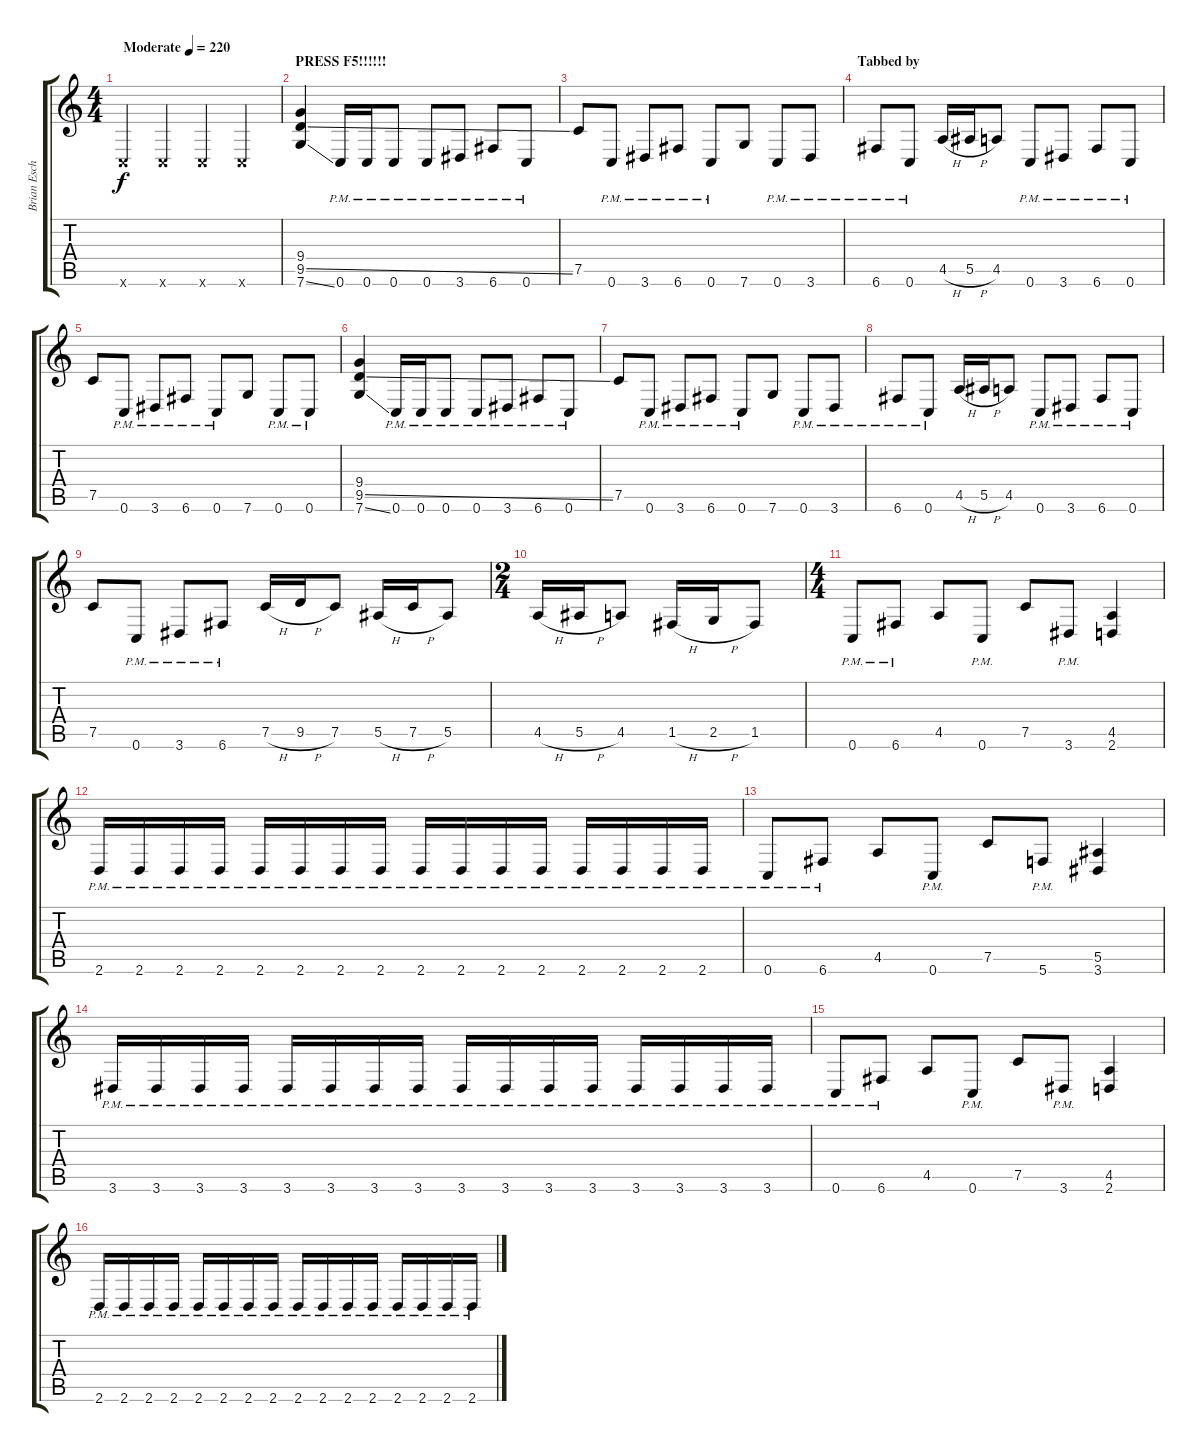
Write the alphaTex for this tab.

\track ("Brian Eschbach (Right)" "Brian Esch") {instrument overdrivenguitar}
\staff {score tabs}
\tuning (C4 G3 Eb3 Bb2 F2 C2) {hide}
\ts (4 4)
\tempo (220 "Moderate")
\clef g2
\ks c
0.6{x}.4{dy f instrument overdrivenguitar} 0.6{x}.4 0.6{x}.4 0.6{x}.4 |
\section ("" "PRESS F5!!!!!!")
(9.4 9.5{ss} 7.6{ss}).4 0.6{pm}.16 0.6{pm}.16 0.6{pm}.8 0.6{pm}.8 3.6{pm}.8 6.6{pm}.8 0.6{pm}.8 |
7.5.8 0.6{pm}.8 3.6{pm}.8 6.6{pm}.8 0.6{pm}.8 7.6.8 0.6{pm}.8 3.6{pm}.8 |
\section ("" "Tabbed by")
6.6{pm}.8 0.6{pm}.8 4.5{h}.16 5.5{h}.16 4.5.8 0.6{pm}.8 3.6{pm}.8 6.6{pm}.8 0.6{pm}.8 |
7.5.8 0.6{pm}.8 3.6{pm}.8 6.6{pm}.8 0.6{pm}.8 7.6.8 0.6{pm}.8 0.6{pm}.8 |
(9.4 9.5{ss} 7.6{ss}).4 0.6{pm}.16 0.6{pm}.16 0.6{pm}.8 0.6{pm}.8 3.6{pm}.8 6.6{pm}.8 0.6{pm}.8 |
7.5.8 0.6{pm}.8 3.6{pm}.8 6.6{pm}.8 0.6{pm}.8 7.6.8 0.6{pm}.8 3.6{pm}.8 |
6.6{pm}.8 0.6{pm}.8 4.5{h}.16 5.5{h}.16 4.5.8 0.6{pm}.8 3.6{pm}.8 6.6{pm}.8 0.6{pm}.8 |
7.5.8 0.6{pm}.8 3.6{pm}.8 6.6{pm}.8 7.5{h}.16 9.5{h}.16 7.5.8 5.5{h}.16 7.5{h}.16 5.5.8 |
\ts (2 4)
4.5{h}.16 5.5{h}.16 4.5.8 1.5{h}.16 2.5{h}.16 1.5.8 |
\ts (4 4)
0.6{pm}.8 6.6{pm}.8 4.5.8 0.6{pm}.8 7.5.8 3.6{pm}.8 (4.5 2.6).4 |
2.6{pm}.16 2.6{pm}.16 2.6{pm}.16 2.6{pm}.16 2.6{pm}.16 2.6{pm}.16 2.6{pm}.16 2.6{pm}.16 2.6{pm}.16 2.6{pm}.16 2.6{pm}.16 2.6{pm}.16 2.6{pm}.16 2.6{pm}.16 2.6{pm}.16 2.6{pm}.16 |
0.6{pm}.8 6.6{pm}.8 4.5.8 0.6{pm}.8 7.5.8 5.6{pm}.8 (5.5 3.6).4 |
3.6{pm}.16 3.6{pm}.16 3.6{pm}.16 3.6{pm}.16 3.6{pm}.16 3.6{pm}.16 3.6{pm}.16 3.6{pm}.16 3.6{pm}.16 3.6{pm}.16 3.6{pm}.16 3.6{pm}.16 3.6{pm}.16 3.6{pm}.16 3.6{pm}.16 3.6{pm}.16 |
0.6{pm}.8 6.6{pm}.8 4.5.8 0.6{pm}.8 7.5.8 3.6{pm}.8 (4.5 2.6).4 |
2.6{pm}.16 2.6{pm}.16 2.6{pm}.16 2.6{pm}.16 2.6{pm}.16 2.6{pm}.16 2.6{pm}.16 2.6{pm}.16 2.6{pm}.16 2.6{pm}.16 2.6{pm}.16 2.6{pm}.16 2.6{pm}.16 2.6{pm}.16 2.6{pm}.16 2.6{pm}.16
